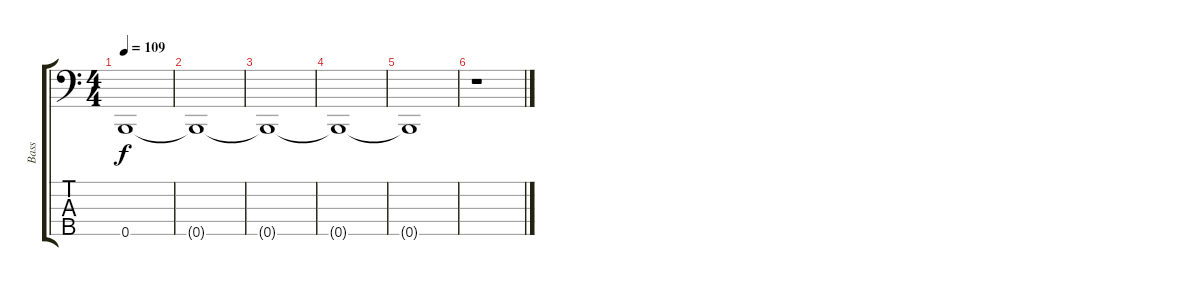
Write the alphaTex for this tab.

\track ("Bass" "Bass") {instrument electricbasspick}
\staff {score tabs}
\tuning (G2 D2 A1 E1 B0) {hide}
\ts (4 4)
\tempo 109
\clef f4
\ks c
0.5{t}.1{dy f volume 0} |
0.5{t}.1 |
0.5{t}.1 |
0.5{t}.1 |
0.5{t}.1 |
r.1
